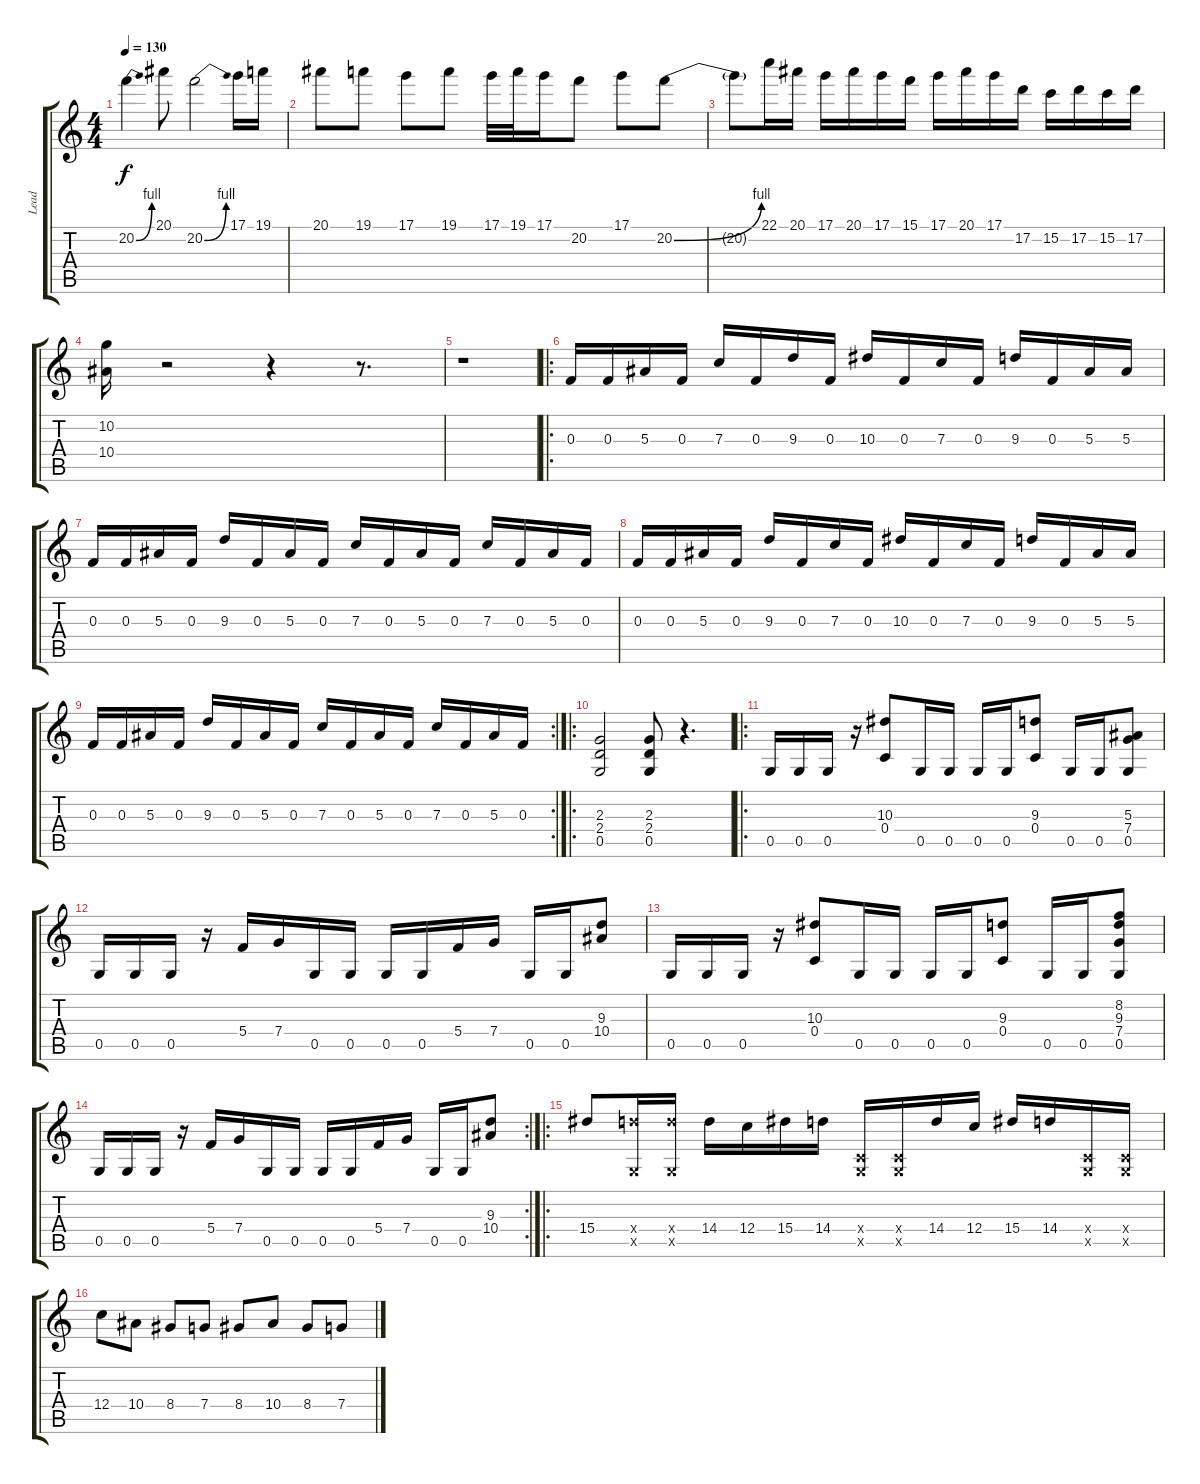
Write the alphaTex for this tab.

\track ("Lead" "Lead") {instrument distortionguitar}
\staff {score tabs}
\tuning (D4 A3 F3 C3 G2 D2) {hide}
\ts (4 4)
\tempo 130
\clef g2
\ks c
20.2{be (bend 0 0 60 4)}.4{dy f} 20.1.8 20.2{be (bend 0 0 60 4)}.2 17.1.16 19.1.16 |
20.1.8 19.1.8 17.1.8 19.1.8 17.1.32 19.1.32 17.1.16 20.2.8 17.1.8 20.2{be (bend 0 0 60 4)}.8 |
20.2{t}.8 22.1.16 20.1.16 17.1.16 20.1.16 17.1.16 15.1.16 17.1.16 20.1.16 17.1.16 17.2.16 15.2.16 17.2.16 15.2.16 17.2.16 |
(10.2 10.4).16 r.2 r.4 r.8{d} |
r.1 |
\ro
0.3.16{instrument overdrivenguitar} 0.3.16 5.3.16 0.3.16 7.3.16 0.3.16 9.3.16 0.3.16 10.3.16 0.3.16 7.3.16 0.3.16 9.3.16 0.3.16 5.3.16 5.3.16 |
0.3.16 0.3.16 5.3.16 0.3.16 9.3.16 0.3.16 5.3.16 0.3.16 7.3.16 0.3.16 5.3.16 0.3.16 7.3.16 0.3.16 5.3.16 0.3.16 |
0.3.16 0.3.16 5.3.16 0.3.16 9.3.16 0.3.16 7.3.16 0.3.16 10.3.16 0.3.16 7.3.16 0.3.16 9.3.16 0.3.16 5.3.16 5.3.16 |
\rc 2
0.3.16 0.3.16 5.3.16 0.3.16 9.3.16 0.3.16 5.3.16 0.3.16 7.3.16 0.3.16 5.3.16 0.3.16 7.3.16 0.3.16 5.3.16 0.3.16 |
\ro
(2.3 2.4 0.5).2{instrument distortionguitar} (2.3 2.4 0.5).8 r.4{d} |
\ro
0.5.16{instrument distortionguitar} 0.5.16 0.5.16 r.16 (10.3 0.4).8 0.5.16 0.5.16 0.5.16 0.5.16 (9.3 0.4).8 0.5.16 0.5.16 (5.3 7.4 0.5).8 |
0.5.16 0.5.16 0.5.16 r.16 5.4.16 7.4.16 0.5.16 0.5.16 0.5.16 0.5.16 5.4.16 7.4.16 0.5.16 0.5.16 (9.3 10.4).8 |
0.5.16 0.5.16 0.5.16 r.16 (10.3 0.4).8 0.5.16 0.5.16 0.5.16 0.5.16 (9.3 0.4).8 0.5.16 0.5.16 (8.2 9.3 7.4 0.5).8 |
\rc 2
0.5.16 0.5.16 0.5.16 r.16 5.4.16 7.4.16 0.5.16 0.5.16 0.5.16 0.5.16 5.4.16 7.4.16 0.5.16 0.5.16 (9.3 10.4).8 |
\ro
15.4.8{volume 16 instrument overdrivenguitar} (14.4{x} 0.5{x}).16 (14.4{x} 0.5{x}).16 14.4.16 12.4.16 15.4.16 14.4.16 (0.4{x} 0.5{x}).16 (0.4{x} 0.5{x}).16 14.4.16 12.4.16 15.4.16 14.4.16 (0.4{x} 0.5{x}).16 (0.4{x} 0.5{x}).16 |
12.4.8 10.4.8 8.4.8 7.4.8 8.4.8 10.4.8 8.4.8 7.4.8
